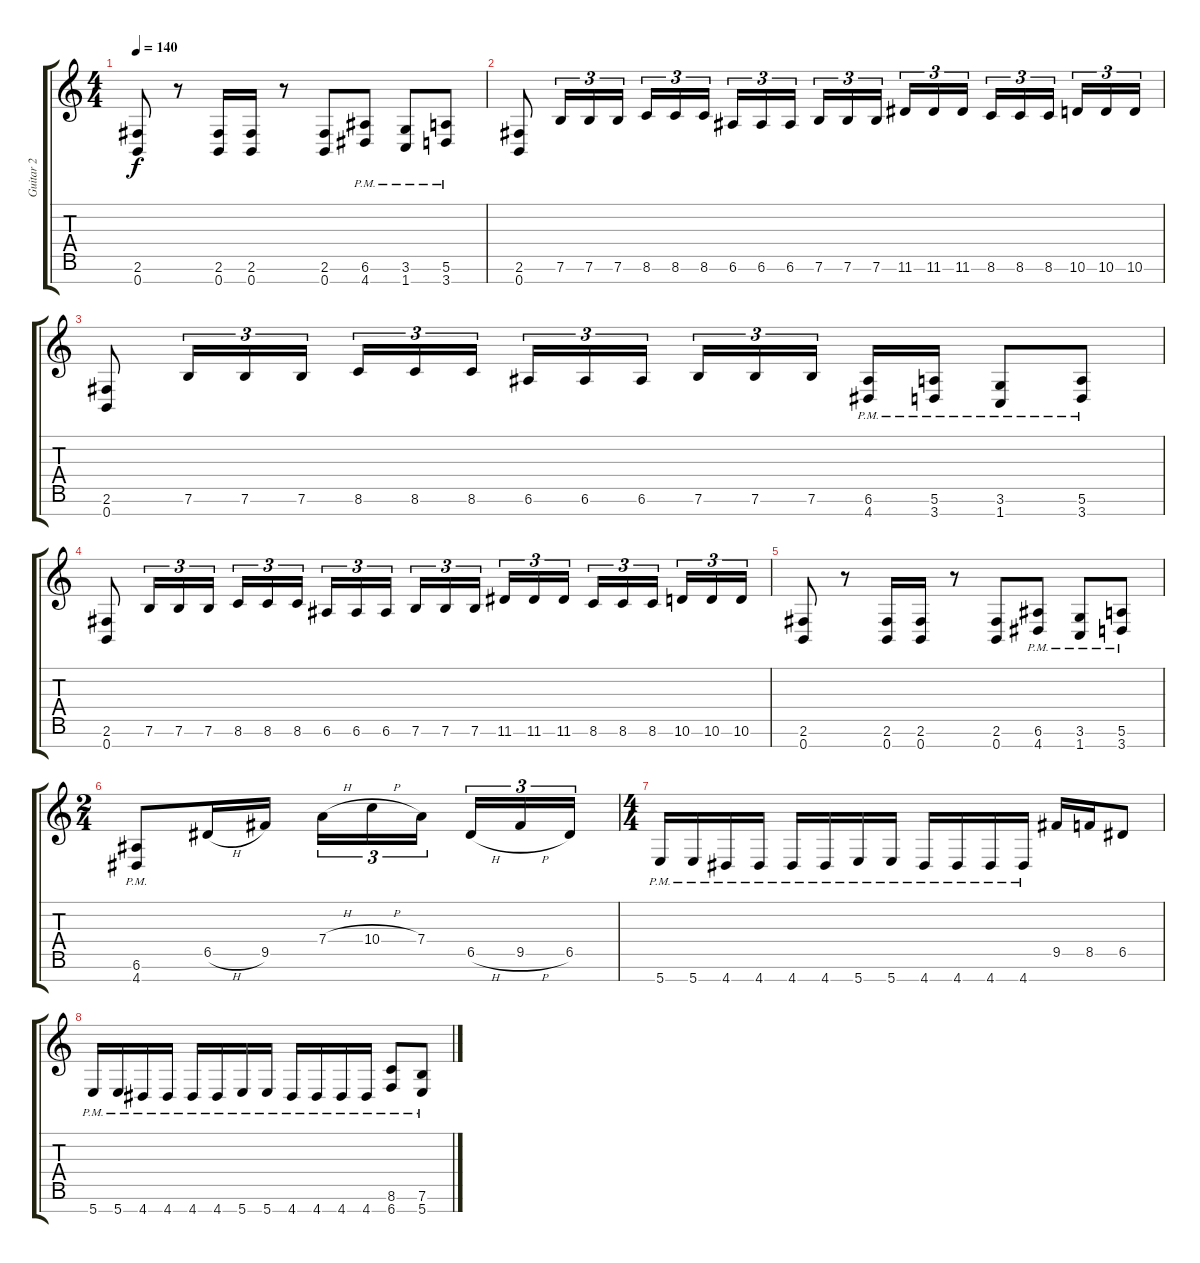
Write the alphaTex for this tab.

\track ("Guitar 2" "Guitar 2") {instrument distortionguitar}
\staff {score tabs}
\tuning (E4 B3 G3 D3 A2 E2 B1) {hide}
\ts (4 4)
\tempo 140
\clef g2
\ks c
(2.6 0.7).8{dy f} r.8 (2.6 0.7).16 (2.6 0.7).16 r.8 (2.6 0.7).8 (6.6{pm} 4.7{pm}).8 (3.6{pm} 1.7{pm}).8 (5.6{pm} 3.7{pm}).8 |
(2.6 0.7).8 7.6.16{tu (3 2)} 7.6.16{tu (3 2)} 7.6.16{tu (3 2)} 8.6.16{tu (3 2)} 8.6.16{tu (3 2)} 8.6.16{tu (3 2) beam splitsecondary} 6.6.16{tu (3 2)} 6.6.16{tu (3 2)} 6.6.16{tu (3 2)} 7.6.16{tu (3 2)} 7.6.16{tu (3 2)} 7.6.16{tu (3 2) beam splitsecondary} 11.6.16{tu (3 2)} 11.6.16{tu (3 2)} 11.6.16{tu (3 2)} 8.6.16{tu (3 2)} 8.6.16{tu (3 2)} 8.6.16{tu (3 2) beam splitsecondary} 10.6.16{tu (3 2)} 10.6.16{tu (3 2)} 10.6.16{tu (3 2)} |
(2.6 0.7).8 7.6.16{tu (3 2)} 7.6.16{tu (3 2)} 7.6.16{tu (3 2)} 8.6.16{tu (3 2)} 8.6.16{tu (3 2)} 8.6.16{tu (3 2) beam splitsecondary} 6.6.16{tu (3 2)} 6.6.16{tu (3 2)} 6.6.16{tu (3 2)} 7.6.16{tu (3 2)} 7.6.16{tu (3 2)} 7.6.16{tu (3 2) beam splitsecondary} (6.6{pm} 4.7{pm}).16 (5.6{pm} 3.7{pm}).16 (3.6{pm} 1.7{pm}).8 (5.6{pm} 3.7{pm}).8 |
(2.6 0.7).8 7.6.16{tu (3 2)} 7.6.16{tu (3 2)} 7.6.16{tu (3 2)} 8.6.16{tu (3 2)} 8.6.16{tu (3 2)} 8.6.16{tu (3 2) beam splitsecondary} 6.6.16{tu (3 2)} 6.6.16{tu (3 2)} 6.6.16{tu (3 2)} 7.6.16{tu (3 2)} 7.6.16{tu (3 2)} 7.6.16{tu (3 2) beam splitsecondary} 11.6.16{tu (3 2)} 11.6.16{tu (3 2)} 11.6.16{tu (3 2)} 8.6.16{tu (3 2)} 8.6.16{tu (3 2)} 8.6.16{tu (3 2) beam splitsecondary} 10.6.16{tu (3 2)} 10.6.16{tu (3 2)} 10.6.16{tu (3 2)} |
(2.6 0.7).8 r.8 (2.6 0.7).16 (2.6 0.7).16 r.8 (2.6 0.7).8 (6.6{pm} 4.7{pm}).8 (3.6{pm} 1.7{pm}).8 (5.6{pm} 3.7{pm}).8 |
\ts (2 4)
(6.6{pm} 4.7{pm}).8 6.5{h}.16 9.5.16 7.4{h}.16{tu (3 2)} 10.4{h}.16{tu (3 2)} 7.4.16{tu (3 2) beam splitsecondary} 6.5{h}.16{tu (3 2)} 9.5{h}.16{tu (3 2)} 6.5.16{tu (3 2)} |
\ts (4 4)
5.7{pm}.16 5.7{pm}.16 4.7{pm}.16 4.7{pm}.16 4.7{pm}.16 4.7{pm}.16 5.7{pm}.16 5.7{pm}.16 4.7{pm}.16 4.7{pm}.16 4.7{pm}.16 4.7{pm}.16 9.5.16 8.5.16 6.5.8 |
5.7{pm}.16 5.7{pm}.16 4.7{pm}.16 4.7{pm}.16 4.7{pm}.16 4.7{pm}.16 5.7{pm}.16 5.7{pm}.16 4.7{pm}.16 4.7{pm}.16 4.7{pm}.16 4.7{pm}.16 (8.6{pm} 6.7{pm}).8 (7.6{pm} 5.7{pm}).8
